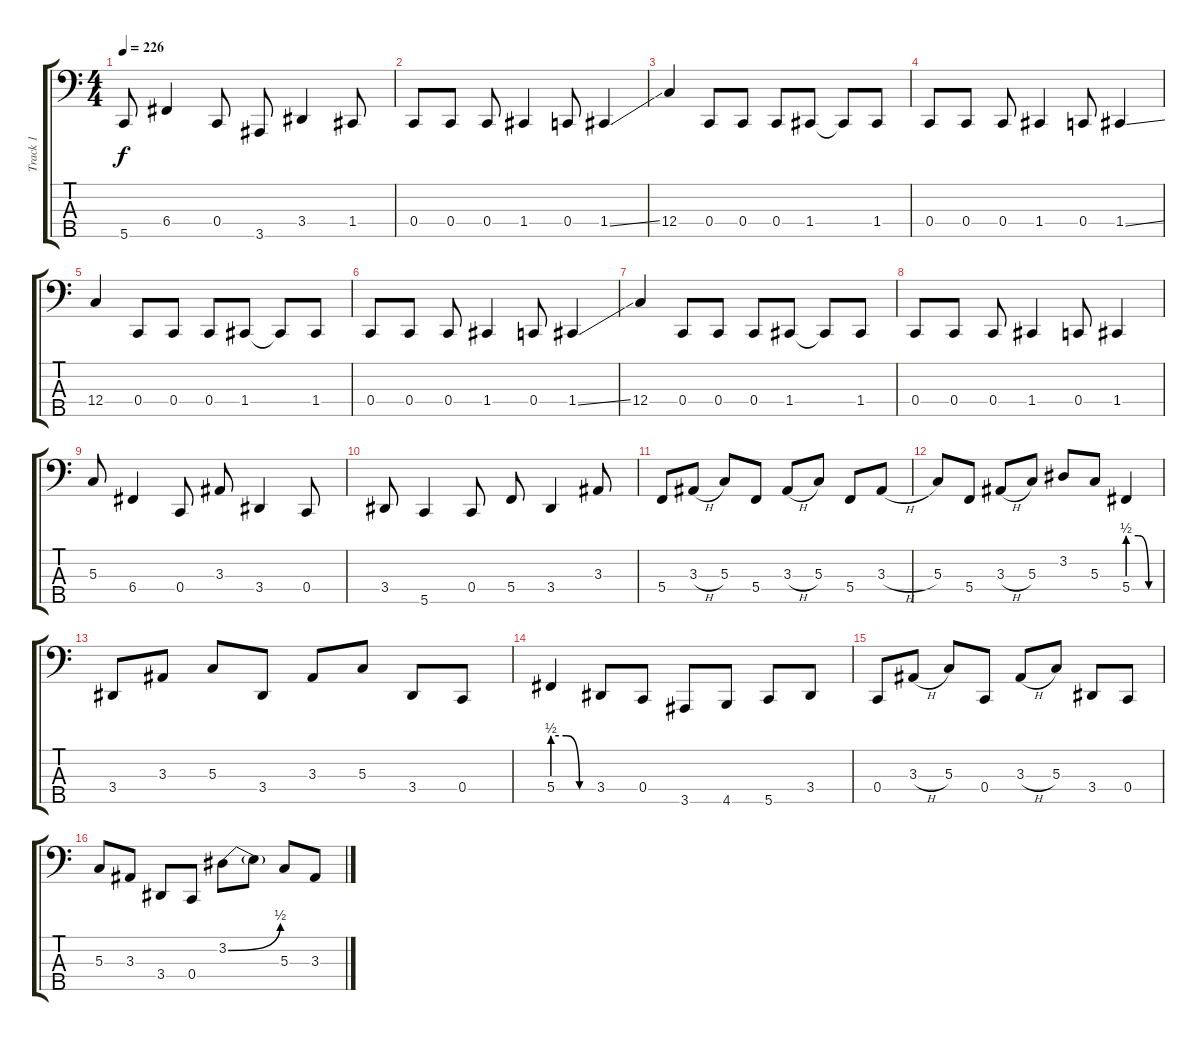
\track ("Track 1" "Track 1") {instrument electricbasspick}
\staff {score tabs}
\tuning (F2 C2 G1 C1 G0) {hide}
\ts (4 4)
\tempo 226
\clef f4
\ks c
5.5.8{dy f} 6.4.4 0.4.8 3.5.8 3.4.4 1.4.8 |
0.4.8 0.4.8 0.4.8 1.4.4 0.4.8 1.4{ss}.4 |
12.4.4 0.4.8 0.4.8 0.4.8 1.4.8 1.4{t}.8 1.4.8 |
0.4.8 0.4.8 0.4.8 1.4.4 0.4.8 1.4{ss}.4 |
12.4.4 0.4.8 0.4.8 0.4.8 1.4.8 1.4{t}.8 1.4.8 |
0.4.8 0.4.8 0.4.8 1.4.4 0.4.8 1.4{ss}.4 |
12.4.4 0.4.8 0.4.8 0.4.8 1.4.8 1.4{t}.8 1.4.8 |
0.4.8 0.4.8 0.4.8 1.4.4 0.4.8 1.4.4 |
5.3.8 6.4.4 0.4.8 3.3.8 3.4.4 0.4.8 |
3.4.8 5.5.4 0.4.8 5.4.8 3.4.4 3.3.8 |
5.4.8 3.3{h}.8 5.3.8 5.4.8 3.3{h}.8 5.3.8 5.4.8 3.3{h}.8 |
5.3.8 5.4.8 3.3{h}.8 5.3.8 3.2.8 5.3.8 5.4{be (custom 0 2 20 2 40 0 60 0)}.4 |
3.4.8 3.3.8 5.3.8 3.4.8 3.3.8 5.3.8 3.4.8 0.4.8 |
5.4{be (custom 0 2 20 2 40 0 60 0)}.4 3.4.8 0.4.8 3.5.8 4.5.8 5.5.8 3.4.8 |
0.4.8 3.3{h}.8 5.3.8 0.4.8 3.3{h}.8 5.3.8 3.4.8 0.4.8 |
5.3.8 3.3.8 3.4.8 0.4.8 3.2{be (bend 0 0 60 2)}.8 3.2{t}.8 5.3.8 3.3.8
